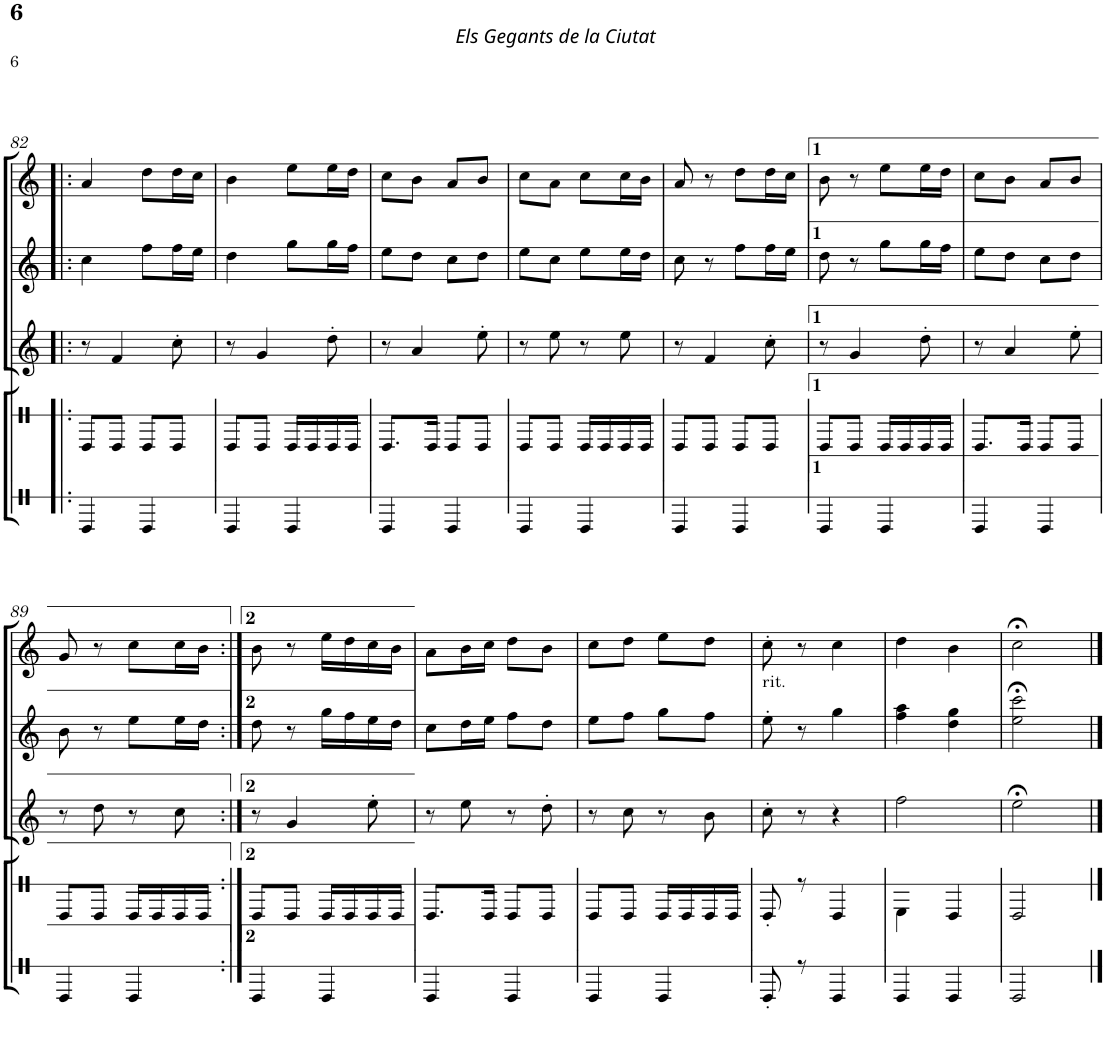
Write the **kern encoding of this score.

**kern	**kern	**kern	**kern	**kern
*part5	*part4	*part3	*part2	*part1
*staff5	*staff4	*staff3	*staff2	*staff1
*I"Timbal Fondo	*I"Timbal	*I"Tarota	*I"Gralla 2	*I"Gralla 1
!!LO:PB:g=z
*clefX	*clefX	*clefG2	*clefG2	*clefG2
*k[]	*k[]	*k[]	*k[]	*k[]
*M2/4	*M2/4	*M2/4	*M2/4	*M2/4
=82!|:	=82!|:	=82!|:	=82!|:	=82!|:
4e/	8e/L	8r	4cc\	4a/
.	8e/J	4f/	.	.
4e/	8e/L	.	8ff\L	8dd\L
.	8e/J	8cc'\	16ff\L	16dd\L
.	.	.	16ee\JJ	16cc\JJ
=83	=83	=83	=83	=83
4e/	8e/L	8r	4dd\	4b\
.	8e/J	4g/	.	.
4e/	16e/LL	.	8gg\L	8ee\L
.	16e/	.	.	.
.	16e/	8dd'\	16gg\L	16ee\L
.	16e/JJ	.	16ff\JJ	16dd\JJ
=84	=84	=84	=84	=84
4e/	8.e/L	8r	8ee\L	8cc\L
.	.	4a/	8dd\J	8b\J
.	16e/Jk	.	.	.
4e/	8e/L	.	8cc\L	8a/L
.	8e/J	8ee'\	8dd\J	8b/J
=85	=85	=85	=85	=85
4e/	8e/L	8r	8ee\L	8cc\L
.	8e/J	8ee\	8cc\J	8a\J
4e/	16e/LL	8r	8ee\L	8cc\L
.	16e/	.	.	.
.	16e/	8ee\	16ee\L	16cc\L
.	16e/JJ	.	16dd\JJ	16b\JJ
=86	=86	=86	=86	=86
4e/	8e/L	8r	8cc\	8a/
.	8e/J	4f/	8r	8r
4e/	8e/L	.	8ff\L	8dd\L
.	8e/J	8cc'\	16ff\L	16dd\L
.	.	.	16ee\JJ	16cc\JJ
=87	=87	=87	=87	=87
4e/	8e/L	8r	8dd\	8b\
.	8e/J	4g/	8r	8r
4e/	16e/LL	.	8gg\L	8ee\L
.	16e/	.	.	.
.	16e/	8dd'\	16gg\L	16ee\L
.	16e/JJ	.	16ff\JJ	16dd\JJ
=88	=88	=88	=88	=88
4e/	8.e/L	8r	8ee\L	8cc\L
.	.	4a/	8dd\J	8b\J
.	16e/Jk	.	.	.
4e/	8e/L	.	8cc\L	8a/L
.	8e/J	8ee'\	8dd\J	8b/J
!!LO:LB:g=z
=89	=89	=89	=89	=89
4e/	8e/L	8r	8b\	8g/
.	8e/J	8dd\	8r	8r
4e/	16e/LL	8r	8ee\L	8cc\L
.	16e/	.	.	.
.	16e/	8cc\	16ee\L	16cc\L
.	16e/JJ	.	16dd\JJ	16b\JJ
=90:|!	=90:|!	=90:|!	=90:|!	=90:|!
4e/	8e/L	8r	8dd\	8b\
.	8e/J	4g/	8r	8r
4e/	16e/LL	.	16gg\LL	16ee\LL
.	16e/	.	16ff\	16dd\
.	16e/	8ee'\	16ee\	16cc\
.	16e/JJ	.	16dd\JJ	16b\JJ
=91	=91	=91	=91	=91
4e/	8.e/L	8r	8cc\L	8a\L
.	.	8ee\	16dd\L	16b\L
.	16e/Jk	.	16ee\JJ	16cc\JJ
4e/	8e/L	8r	8ff\L	8dd\L
.	8e/J	8dd'\	8dd\J	8b\J
=92	=92	=92	=92	=92
4e/	8e/L	8r	8ee\L	8cc\L
.	8e/J	8cc\	8ff\J	8dd\J
4e/	16e/LL	8r	8gg\L	8ee\L
.	16e/	.	.	.
.	16e/	8b\	8ff\J	8dd\J
.	16e/JJ	.	.	.
=93	=93	=93	=93	=93
!	!	!	!	!LO:TX:b:t=rit.
8e'/	8e'/	8cc'\	8ee'\	8cc'\
8r	8r	8r	8r	8r
4e/	4e/	4r	4gg\	4cc\
=94	=94	=94	=94	=94
4e/	4f\	2ff\	4ff\ 4aa\	4dd\
4e/	4e/	.	4dd\ 4gg\	4b\
=95	=95	=95	=95	=95
2e/	2e/	2ee;<\	2ee\;< 2ccc\;<	2cc;<\
==	==	==	==	==
*-	*-	*-	*-	*-
